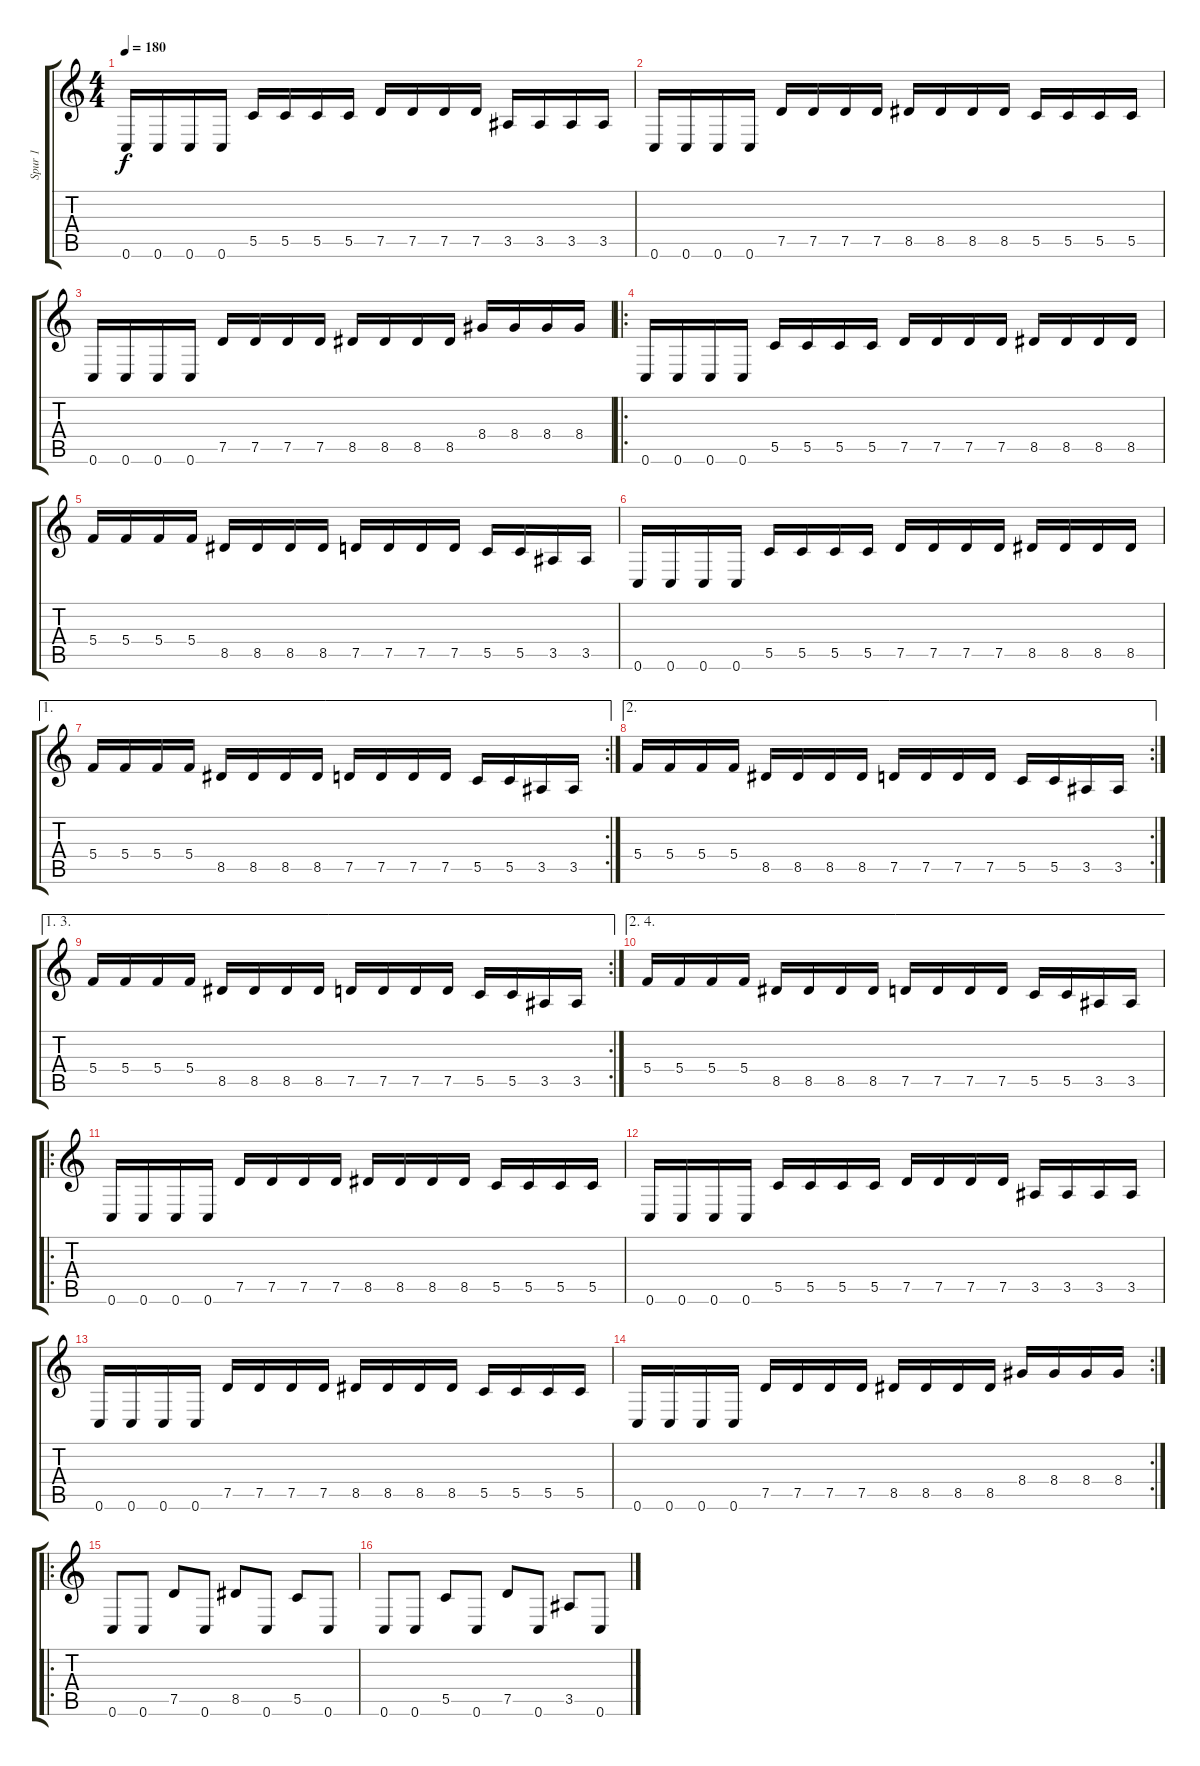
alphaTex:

\track ("Spur 1" "Spur 1") {instrument distortionguitar}
\staff {score tabs}
\tuning (D4 A3 F3 C3 G2 C2) {hide}
\ts (4 4)
\tempo 180
\clef g2
\ks c
0.6.16{dy f} 0.6.16 0.6.16 0.6.16 5.5.16 5.5.16 5.5.16 5.5.16 7.5.16 7.5.16 7.5.16 7.5.16 3.5.16 3.5.16 3.5.16 3.5.16 |
0.6.16 0.6.16 0.6.16 0.6.16 7.5.16 7.5.16 7.5.16 7.5.16 8.5.16 8.5.16 8.5.16 8.5.16 5.5.16 5.5.16 5.5.16 5.5.16 |
0.6.16 0.6.16 0.6.16 0.6.16 7.5.16 7.5.16 7.5.16 7.5.16 8.5.16 8.5.16 8.5.16 8.5.16 8.4.16 8.4.16 8.4.16 8.4.16 |
\ro
0.6.16 0.6.16 0.6.16 0.6.16 5.5.16 5.5.16 5.5.16 5.5.16 7.5.16 7.5.16 7.5.16 7.5.16 8.5.16 8.5.16 8.5.16 8.5.16 |
5.4.16 5.4.16 5.4.16 5.4.16 8.5.16 8.5.16 8.5.16 8.5.16 7.5.16 7.5.16 7.5.16 7.5.16 5.5.16 5.5.16 3.5.16 3.5.16 |
0.6.16 0.6.16 0.6.16 0.6.16 5.5.16 5.5.16 5.5.16 5.5.16 7.5.16 7.5.16 7.5.16 7.5.16 8.5.16 8.5.16 8.5.16 8.5.16 |
\ae 1
\rc 2
5.4.16 5.4.16 5.4.16 5.4.16 8.5.16 8.5.16 8.5.16 8.5.16 7.5.16 7.5.16 7.5.16 7.5.16 5.5.16 5.5.16 3.5.16 3.5.16 |
\ae 2
\rc 2
5.4.16 5.4.16 5.4.16 5.4.16 8.5.16 8.5.16 8.5.16 8.5.16 7.5.16 7.5.16 7.5.16 7.5.16 5.5.16 5.5.16 3.5.16 3.5.16 |
\ae (1 3)
\rc 2
5.4.16 5.4.16 5.4.16 5.4.16 8.5.16 8.5.16 8.5.16 8.5.16 7.5.16 7.5.16 7.5.16 7.5.16 5.5.16 5.5.16 3.5.16 3.5.16 |
\ae (2 4)
5.4.16 5.4.16 5.4.16 5.4.16 8.5.16 8.5.16 8.5.16 8.5.16 7.5.16 7.5.16 7.5.16 7.5.16 5.5.16 5.5.16 3.5.16 3.5.16 |
\ro
0.6.16 0.6.16 0.6.16 0.6.16 7.5.16 7.5.16 7.5.16 7.5.16 8.5.16 8.5.16 8.5.16 8.5.16 5.5.16 5.5.16 5.5.16 5.5.16 |
0.6.16 0.6.16 0.6.16 0.6.16 5.5.16 5.5.16 5.5.16 5.5.16 7.5.16 7.5.16 7.5.16 7.5.16 3.5.16 3.5.16 3.5.16 3.5.16 |
0.6.16 0.6.16 0.6.16 0.6.16 7.5.16 7.5.16 7.5.16 7.5.16 8.5.16 8.5.16 8.5.16 8.5.16 5.5.16 5.5.16 5.5.16 5.5.16 |
\rc 2
0.6.16 0.6.16 0.6.16 0.6.16 7.5.16 7.5.16 7.5.16 7.5.16 8.5.16 8.5.16 8.5.16 8.5.16 8.4.16 8.4.16 8.4.16 8.4.16 |
\ro
0.6.8 0.6.8 7.5.8 0.6.8 8.5.8 0.6.8 5.5.8 0.6.8 |
0.6.8 0.6.8 5.5.8 0.6.8 7.5.8 0.6.8 3.5.8 0.6.8
